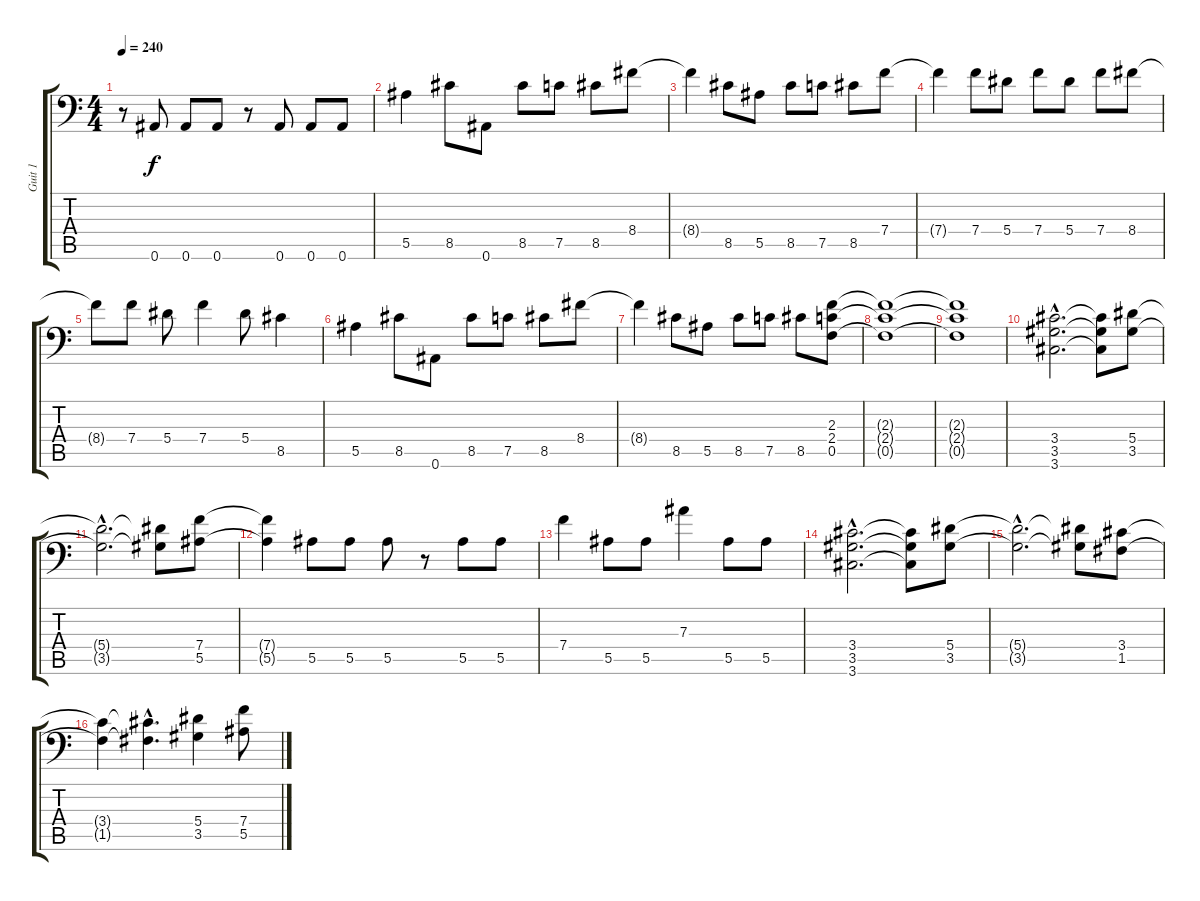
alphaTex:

\track ("Guit 1" "Guit 1") {instrument distortionguitar}
\staff {score tabs}
\tuning (C4 G3 Eb3 Bb2 F2 Bb1) {hide}
\ts (4 4)
\tempo 240
\clef f4
\ks c
r.8{dy f} 0.6.8 0.6.8 0.6.8 r.8 0.6.8 0.6.8 0.6.8 |
5.5.4 8.5.8 0.6.8 8.5.8 7.5.8 8.5.8 8.4.8 |
8.4{t}.4 8.5.8 5.5.8 8.5.8 7.5.8 8.5.8 7.4.8 |
7.4{t}.4 7.4.8 5.4.8 7.4.8 5.4.8 7.4.8 8.4.8 |
8.4{t}.8 7.4.8 5.4.8 7.4.4 5.4.8 8.5.4 |
5.5.4 8.5.8 0.6.8 8.5.8 7.5.8 8.5.8 8.4.8 |
8.4{t}.4 8.5.8 5.5.8 8.5.8 7.5.8 8.5.8 (2.3 2.4 0.5).8 |
(2.3{t} 2.4{t} 0.5{t}).1 |
(2.3{t} 2.4{t} 0.5{t}).1 |
(3.4{hac} 3.5{hac} 3.6{hac}).2{d} (3.4{t} 3.5{t} 3.6{t}).8 (5.4 3.5).8 |
(5.4{hac t} 3.5{hac t}).2{d} (5.4{t} 3.5{t}).8 (7.4 5.5).8 |
(7.4{t} 5.5{t}).4 5.5.8 5.5.8 5.5.8 r.8 5.5.8 5.5.8 |
7.4.4 5.5.8 5.5.8 7.3.4 5.5.8 5.5.8 |
(3.4{hac} 3.5{hac} 3.6{hac}).2{d} (3.4{t} 3.5{t} 3.6{t}).8 (5.4 3.5).8 |
(5.4{hac t} 3.5{hac t}).2{d} (5.4{t} 3.5{t}).8 (3.4 1.5).8 |
(3.4{t} 1.5{t}).4 (3.4{hac t} 1.5{hac t}).4{d} (5.4 3.5).4 (7.4 5.5).8
